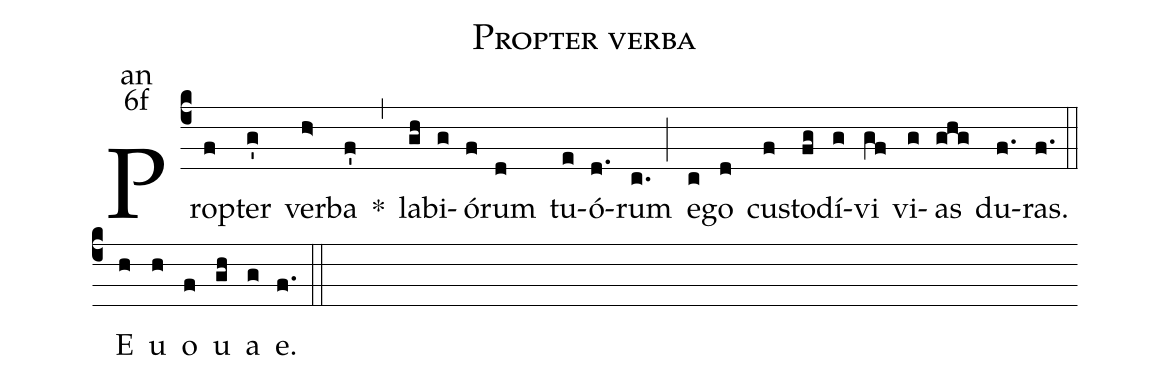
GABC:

name:Propter verba;
office-part:an;
mode:6f;
%%
(c4)Prop(f)ter(g') ver(h>)ba(f') *(,) la(gh)bi(g)ó(f)rum(d) tu(e)ó(d.)rum(c.) (;) e(c)go(d) cu(f)sto(fg)dí(g)vi(gf) vi(g)as(ghg) du(f.)ras.(f.) (::)
<eu>E(h) u(h) o(f) u(gh) a(g) e.</eu>(f.) (::)
